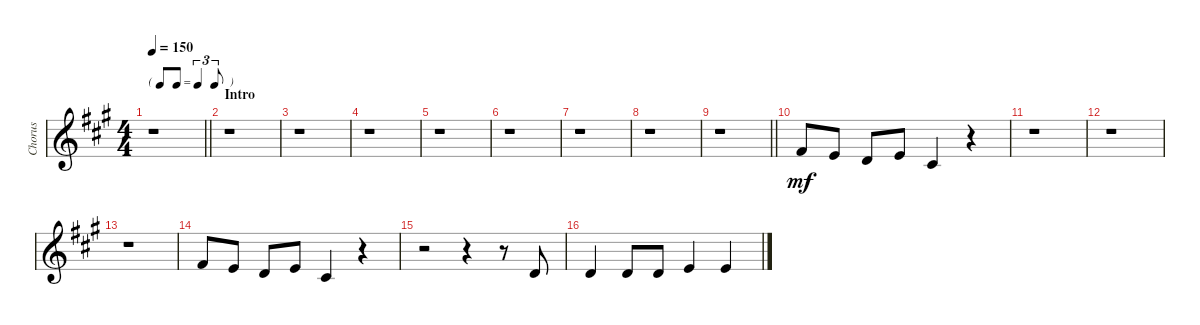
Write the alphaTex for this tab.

\track ("Chorus" "Chorus") {instrument oboe}
\staff {score}
\tuning (E4 B3 G3 D3 A2 E2 B1) {hide}
\ts (4 4)
\tf triplet8th
\tempo 150
\clef g2
\barLineRight lightlight
\ks a
r.1{dy mf instrument oboe} |
\section ("" "Intro")
r.1 |
r.1 |
r.1 |
r.1 |
r.1 |
r.1 |
r.1 |
\barLineRight lightlight
r.1 |
\section ("" "")
2.1.8 0.1.8 3.2.8 0.1.8 2.2.4 r.4 |
r.1 |
r.1 |
r.1 |
2.1.8 0.1.8 3.2.8 0.1.8 2.2.4 r.4 |
r.2 r.4 r.8 3.2.8 |
3.2.4 3.2.8 3.2.8 0.1.4 0.1.4
